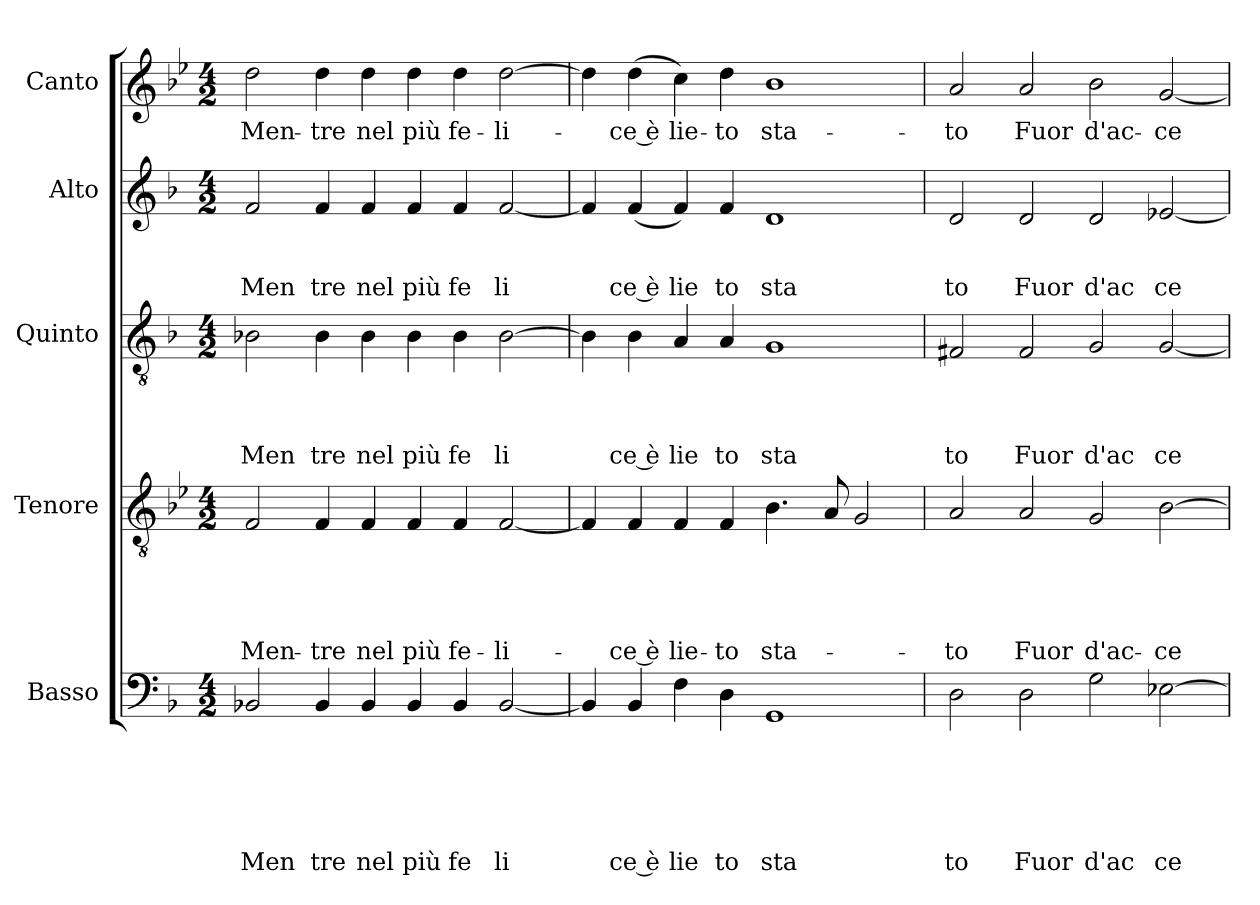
**kern	**text	**text	**text	**text	**text	**text	**kern	**text	**text	**text	**text	**text	**kern	**text	**text	**text	**text	**kern	**text	**text	**text	**kern	**text
*part5	*part5	*part5	*part5	*part5	*part5	*part5	*part4	*part4	*part4	*part4	*part4	*part4	*part3	*part3	*part3	*part3	*part3	*part2	*part2	*part2	*part2	*part1	*part1
*staff5	*staff5	*staff5	*staff5	*staff5	*staff5	*staff5	*staff4	*staff4	*staff4	*staff4	*staff4	*staff4	*staff3	*staff3	*staff3	*staff3	*staff3	*staff2	*staff2	*staff2	*staff2	*staff1	*staff1
*I"Basso	*	*	*	*	*	*	*I"Tenore	*	*	*	*	*	*I"Quinto	*	*	*	*	*I"Alto	*	*	*	*I"Canto	*
*I'Basso	*	*	*	*	*	*	*I'Tenore	*	*	*	*	*	*I'Quinto	*	*	*	*	*I'Alto	*	*	*	*I'Canto	*
*clefF4	*	*	*	*	*	*	*clefGv2	*	*	*	*	*	*clefGv2	*	*	*	*	*clefG2	*	*	*	*clefG2	*
*ITrd-3c-5	*	*	*	*	*	*	*	*	*	*	*	*	*ITrd-3c-5	*	*	*	*	*ITrd-3c-5	*	*	*	*	*
*k[b-e-]	*	*	*	*	*	*	*k[b-e-]	*	*	*	*	*	*k[b-e-]	*	*	*	*	*k[b-e-]	*	*	*	*k[b-e-]	*
*B-:	*	*	*	*	*	*	*B-:	*	*	*	*	*	*B-:	*	*	*	*	*B-:	*	*	*	*B-:	*
*M4/2	*	*	*	*	*	*	*M4/2	*	*	*	*	*	*M4/2	*	*	*	*	*M4/2	*	*	*	*M4/2	*
=1	=1	=1	=1	=1	=1	=1	=1	=1	=1	=1	=1	=1	=1	=1	=1	=1	=1	=1	=1	=1	=1	=1	=1
!	!	!	!	!	!	!LO:LY:b	!	!	!	!	!	!LO:LY:b	!	!	!	!	!LO:LY:b	!	!	!	!LO:LY:b	!	!LO:LY:b
2E-X/	.	.	.	.	.	Men	2F/	.	.	.	.	Men-	2e-X\	.	.	.	Men	2b-/	.	.	Men	2dd\	Men-
!	!	!	!	!	!	!LO:LY:b	!	!	!	!	!	!LO:LY:b	!	!	!	!	!LO:LY:b	!	!	!	!LO:LY:b	!	!LO:LY:b
4E-/	.	.	.	.	.	tre	4F/	.	.	.	.	-tre	4e-\	.	.	.	tre	4b-/	.	.	tre	4dd\	-tre
!	!	!	!	!	!	!LO:LY:b	!	!	!	!	!	!LO:LY:b	!	!	!	!	!LO:LY:b	!	!	!	!LO:LY:b	!	!LO:LY:b
4E-/	.	.	.	.	.	nel	4F/	.	.	.	.	nel	4e-\	.	.	.	nel	4b-/	.	.	nel	4dd\	nel
!	!	!	!	!	!	!LO:LY:b	!	!	!	!	!	!LO:LY:b	!	!	!	!	!LO:LY:b	!	!	!	!LO:LY:b	!	!LO:LY:b
4E-/	.	.	.	.	.	più	4F/	.	.	.	.	più	4e-\	.	.	.	più	4b-/	.	.	più	4dd\	più
!	!	!	!	!	!	!LO:LY:b	!	!	!	!	!	!LO:LY:b	!	!	!	!	!LO:LY:b	!	!	!	!LO:LY:b	!	!LO:LY:b
4E-/	.	.	.	.	.	fe	4F/	.	.	.	.	fe-	4e-\	.	.	.	fe	4b-/	.	.	fe	4dd\	fe-
!	!	!	!	!	!	!LO:LY:b	!	!	!	!	!	!LO:LY:b	!	!	!	!	!LO:LY:b	!	!	!	!LO:LY:b	!	!LO:LY:b
[<2E-/	.	.	.	.	.	li	[<2F/	.	.	.	.	-li-	[>2e-\	.	.	.	li	[<2b-/	.	.	li	[>2dd\	-li-
=2	=2	=2	=2	=2	=2	=2	=2	=2	=2	=2	=2	=2	=2	=2	=2	=2	=2	=2	=2	=2	=2	=2	=2
4E-/]	.	.	.	.	.	.	4F/]	.	.	.	.	.	4e-\]	.	.	.	.	4b-/]	.	.	.	4dd\]	.
!	!	!	!	!	!	!LO:LY:b:rj	!	!	!	!	!	!LO:LY:b:rj	!	!	!	!	!LO:LY:b:rj	!	!	!	!LO:LY:b:rj	!	!LO:LY:b:rj
4E-/	.	.	.	.	.	ce è	4F/	.	.	.	.	-ce è	4e-\	.	.	.	ce è	(<4b-/	.	.	ce è	(<4dd\	-ce è
!	!	!	!	!	!	!LO:LY:b	!	!	!	!	!	!LO:LY:b	!	!	!	!	!LO:LY:b	!	!	!	!LO:LY:b	!	!LO:LY:b
4B-\	.	.	.	.	.	lie	4F/	.	.	.	.	lie-	4d/	.	.	.	lie	4b-/)	.	.	lie	4cc\)	lie-
!	!	!	!	!	!	!LO:LY:b	!	!	!	!	!	!LO:LY:b	!	!	!	!	!LO:LY:b	!	!	!	!LO:LY:b	!	!LO:LY:b
4G\	.	.	.	.	.	to	4F/	.	.	.	.	-to	4d/	.	.	.	to	4b-/	.	.	to	4dd\	-to
!	!	!	!	!	!	!LO:LY:b	!	!	!	!	!	!LO:LY:b	!	!	!	!	!LO:LY:b	!	!	!	!LO:LY:b	!	!LO:LY:b
1C	.	.	.	.	.	sta	4.B-\	.	.	.	.	sta-	1c	.	.	.	sta	1g	.	.	sta	1b-	sta-
.	.	.	.	.	.	.	8A/	.	.	.	.	.	.	.	.	.	.	.	.	.	.	.	.
.	.	.	.	.	.	.	2G/	.	.	.	.	.	.	.	.	.	.	.	.	.	.	.	.
=3	=3	=3	=3	=3	=3	=3	=3	=3	=3	=3	=3	=3	=3	=3	=3	=3	=3	=3	=3	=3	=3	=3	=3
!	!	!	!	!	!	!LO:LY:b	!	!	!	!	!	!LO:LY:b	!	!	!	!	!LO:LY:b	!	!	!	!LO:LY:b	!	!LO:LY:b
2G\	.	.	.	.	.	to	2A/	.	.	.	.	-to	2Bn/	.	.	.	to	2g/	.	.	to	2a/	-to
!	!	!	!	!	!	!LO:LY:b	!	!	!	!	!	!LO:LY:b	!	!	!	!	!LO:LY:b	!	!	!	!LO:LY:b	!	!LO:LY:b
2G\	.	.	.	.	.	Fuor	2A/	.	.	.	.	Fuor	2B/	.	.	.	Fuor	2g/	.	.	Fuor	2a/	Fuor
!	!	!	!	!	!	!LO:LY:b	!	!	!	!	!	!LO:LY:b	!	!	!	!	!LO:LY:b	!	!	!	!LO:LY:b	!	!LO:LY:b
2c\	.	.	.	.	.	d'ac	2G/	.	.	.	.	d'ac-	2c/	.	.	.	d'ac	2g/	.	.	d'ac	2b-\	d'ac-
!	!	!	!	!	!	!LO:LY:b	!	!	!	!	!	!LO:LY:b	!	!	!	!	!LO:LY:b	!	!	!	!LO:LY:b	!	!LO:LY:b
[>2A-X\	.	.	.	.	.	ce	[>2B-\	.	.	.	.	-ce-	[<2c/	.	.	.	ce	[<2a-X/	.	.	ce	[<2g/	-ce-
=	=	=	=	=	=	=	=	=	=	=	=	=	=	=	=	=	=	=	=	=	=	=	=
*-	*-	*-	*-	*-	*-	*-	*-	*-	*-	*-	*-	*-	*-	*-	*-	*-	*-	*-	*-	*-	*-	*-	*-
